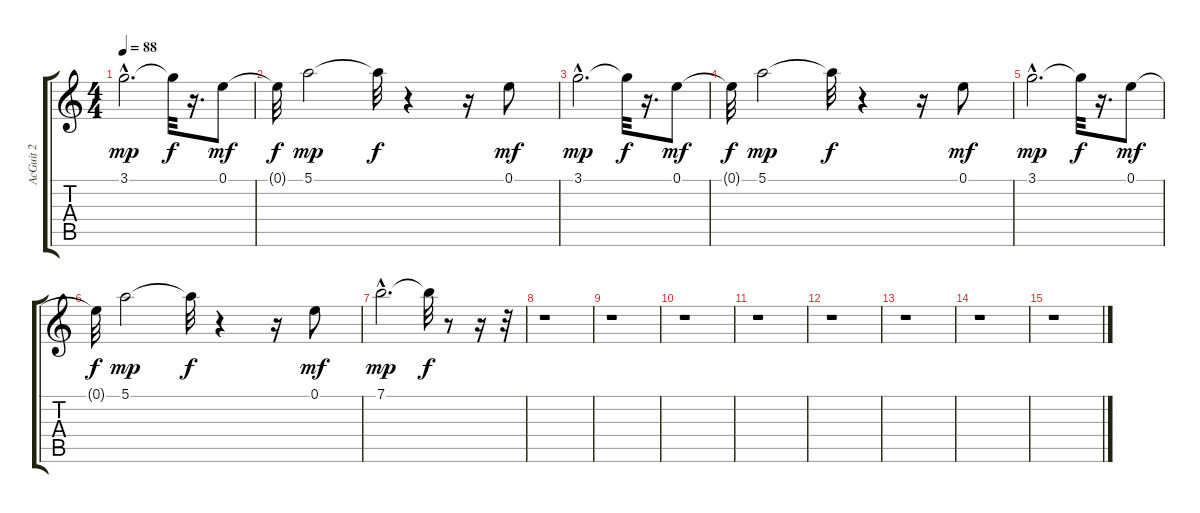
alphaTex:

\track ("AcGuit 2" "AcGuit 2") {instrument acousticguitarnylon}
\staff {score tabs}
\tuning (E4 B3 G3 D3 A2 E2) {hide}
\ts (4 4)
\tempo 88
\clef g2
\ks c
3.1{hac}.2{d dy mp} 3.1{t}.32{dy f} r.16{d} 0.1.8{dy mf} |
0.1{t}.32{dy f} 5.1.2{dy mp} 5.1{t}.32{dy f} r.4 r.16 0.1.8{dy mf} |
3.1{hac}.2{d dy mp} 3.1{t}.32{dy f} r.16{d} 0.1.8{dy mf} |
0.1{t}.32{dy f} 5.1.2{dy mp} 5.1{t}.32{dy f} r.4 r.16 0.1.8{dy mf} |
3.1{hac}.2{d dy mp} 3.1{t}.32{dy f} r.16{d} 0.1.8{dy mf} |
0.1{t}.32{dy f} 5.1.2{dy mp} 5.1{t}.32{dy f} r.4 r.16 0.1.8{dy mf} |
7.1{hac}.2{d dy mp} 7.1{t}.32{dy f} r.8 r.16 r.32 |
r.1 |
r.1 |
r.1 |
r.1 |
r.1 |
r.1 |
r.1 |
r.1
